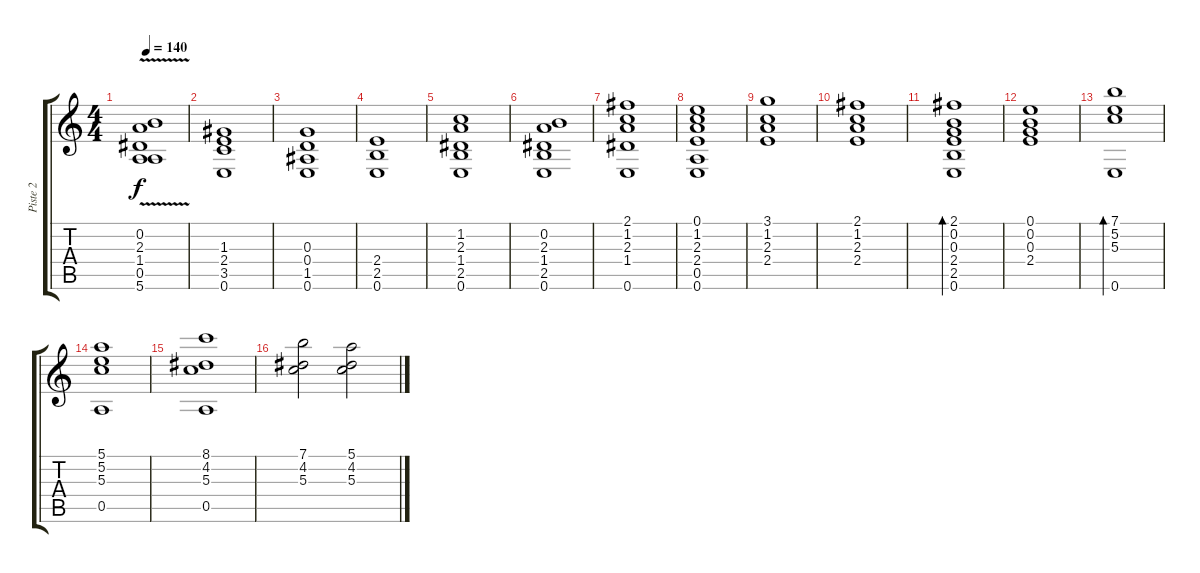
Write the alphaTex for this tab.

\track ("Piste 2" "Piste 2") {instrument acousticguitarnylon}
\staff {score tabs}
\tuning (E4 B3 G3 D3 A2 E2) {hide}
\ts (4 4)
\tempo 140
\clef g2
\ks c
(0.2 2.3 1.4 0.5 5.6{v}).1{dy f} |
(1.3 2.4 3.5 0.6).1 |
(0.3 0.4 1.5 0.6).1 |
(2.4 2.5 0.6).1 |
(1.2 2.3 1.4 2.5 0.6).1 |
(0.2 2.3 1.4 2.5 0.6).1 |
(2.1 1.2 2.3 1.4 0.6).1 |
(0.1 1.2 2.3 2.4 0.5 0.6).1 |
(3.1 1.2 2.3 2.4).1 |
(2.1 1.2 2.3 2.4).1 |
(2.1 0.2 0.3 2.4 2.5 0.6).1{bd 480} |
(0.1 0.2 0.3 2.4).1 |
(7.1 5.2 5.3 0.6).1{bd 480} |
(5.1 5.2 5.3 0.5).1 |
(8.1 4.2 5.3 0.5).1 |
(7.1 4.2 5.3).2 (5.1 4.2 5.3).2
